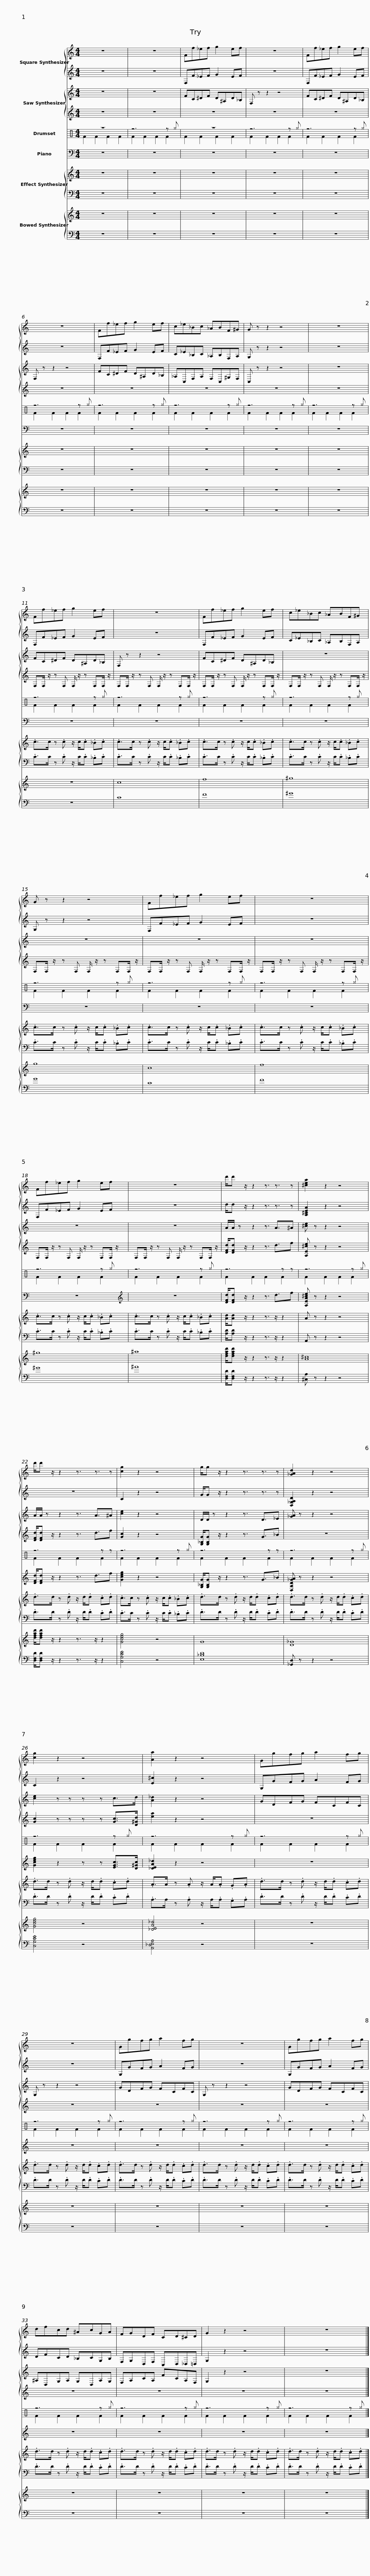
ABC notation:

X:1
%%score { 1 | 2 } { 3 | 4 } ( 5 6 ) 7 { 8 | 9 } { 10 | 11 }
L:1/8
M:4/4
I:linebreak $
K:C
V:1 treble
V:2 treble
V:3 treble
V:4 treble
V:5 perc
K:none
V:6 perc
K:none
V:7 bass
V:8 treble
V:9 bass
V:10 treble
V:11 bass
V:1
 z8 | z8 | Ff_ef g2 ef | z8 |$ Ff_ef g2 ef | %5
 z8 | Ff_ef g2 ef |$ c_e_Bc _ABF^G | G z z2 z4 | z8 | %10
 Ff_ef g2 ef |$ z8 | Ff_ef g2 ef |$ c_e_Bc _ABF^G | G z z2 z4 |$ %15
 Ff_ef g2 ef | z8 | Ff_ef g2 ef |$ z8 | d'/d' z/ z2 z3/2 z3/2 z | %20
 [^cea]2 z2 z4 |$ d'/d' z/ z2 z3/2 z3/2 z | [cg]2 z2 z4 | g/g z/ z2 z3/2 z3/2 z |$ [_GAd]2 z2 z4 | %25
 [cg]2 z2 z4 | [Aa]2 z2 z4 |$ Ggfg a2 fg | z8 | Ggfg a2 fg |$ %30
 z8 | Ggfg a2 fg | dfcd ^AcGA |$ FGDF CD^CD | G2 z2 z4 | %35
 z8 |] %36
V:2
 z8 | z8 | F,F_EF G2 EF | z8 |$ F,F_EF G2 EF | %5
 z8 | F,F_EF G2 EF |$ C_E_B,C _A,B,F,A, | G, z z2 z4 | z8 | %10
 F,F_EF G2 EF |$ z8 | F,F_EF G2 EF |$ C_E_B,C _A,B,F,A, | G, z z2 z4 |$ %15
 F,F_EF G2 EF | z8 | F,F_EF G2 EF |$ z8 | d/d z/ z2 z3/2 z3/2 z | %20
 [A,^CEA]2 z2 z4 |$ z8 | C2 z2 z4 | G/G z/ z2 z3/2 z3/2 z |$ [D,_G,A,D]2 z2 z4 | %25
 C2 z2 z4 | [E^c]2 z2 z4 |$ G,GFG A2 FG | z8 | G,GFG A2 FG |$ %30
 z8 | G,GFG A2 FG | DFCD _B,CG,B, |$ F,G,D,F, C,D,_D,=D, | G,2 z2 z4 | %35
 z8 |] %36
V:3
 z8 | z8 | FC^DF D^A,D_B, | F, z z2 z4 |$ FC^DF D^A,D_B, | %5
 F, z z2 z4 | FC^DF D^A,D_B, |$ _A,C,F,A, F,C,^G,F, | C, z z2 z4 | z8 | %10
 FC^DF D^A,D_B, |$ F, z z2 z4 | FC^DF D^A,D_B, |$ z8 | z8 |$ %15
 z8 | z8 | z8 |$ z8 | A/A/ z z2 z3/2 A3/2^A | %20
 [^ce] z z2 z4 |$ A/A/ z z2 z3/2 A3/2^A | [ce]2 z2 z4 | D/D/ z z2 z3/2 D3/2_E |$ [_GA] z z2 z4 | %25
 [ce]2 z z z z c>d | [A_d]2 z2 z4 |$ GDFG FCFC | G, z z2 z4 | GDFG FCFC |$ %30
 G, z z2 z4 | GDFG FCFC | ^A,D,G,A, G,D,A,G, |$ F,A,CA, FCA,F, | G,2 z2 z4 | %35
 z8 |] %36
V:4
 z8 | z8 | z8 | z8 |$ z8 | %5
 z8 | z8 |$ z8 | z8 | z8 | %10
 F,F,/ z/ z F, F,/ z/ z F,F,/ z/ |$ F,F,/ z/ z F, F,/ z/ z F,F,/ z/ | F,F,/ z/ z F, F,/ z/ z F,F,/ z/ |$ F,F,/ z/ z F, F,/ z/ z F,F,/ z/ | F,F,/ z/ z F, F,/ z/ z F,F,/ z/ |$ %15
 F,F,/ z/ z F, F,/ z/ z F,F,/ z/ | F,F,/ z/ z F, F,/ z/ z F,F,/ z/ | F,F,/ z/ z F, F,/ z/ z F,F,/ z/ |$ F,F,/ z/ z F, F,/ z/ z F,F,/ z/ | [DFd]/[DFd] z/ z2 z3/2 d3/2f | %20
 [A,E^ce] z z2 z4 |$ [DFd]/[DFd] z/ z2 z3/2 d3/2f | [Gc]2 z2 z4 | [G,_B,G]/[G,B,G] z/ z2 z3/2 G3/2_B |$ z8 | %25
 [Gc]2 z z z z [Gc]>[D^Gd] | [ea]2 z2 z4 |$ z8 | z8 | z8 |$ %30
 z8 | z8 | z8 |$ z8 | z8 | %35
 z8 |] %36
V:5
 z8 | z6 z ^g | z8 | z6 z ^g |$ z6 z ^g | %5
 z6 z ^g | z6 z ^g |$ z6 z ^g | z6 z ^g | z6 z ^g | %10
 z6 z ^g |$ z6 z ^g | z6 z ^g |$ z6 z ^g | z6 z ^g |$ %15
 z6 z ^g | z6 z ^g | z6 z ^g |$ z6 z ^g | z6 z z | %20
 z6 z ^g |$ z6 z z | z6 z ^g | z6 z z |$ z6 z ^g | %25
 z6 z ^g | z6 z ^g |$ z6 z ^g | z6 z ^g | z6 z ^g |$ %30
 z6 z ^g | z6 z ^g | z6 z ^g |$ z6 z ^g | z6 z ^g | %35
 z6 z ^g |] %36
V:6
 F2 F2 F2 F2 | F2 F2 F2 F2 | F2 F2 F2 F2 | F2 F2 F2 F2 |$ F2 F2 F2 F2 | %5
 F2 F2 F2 F2 | F2 F2 F2 F2 |$ F2 F2 F2 F2 | F2 F2 F2 F2 | F2 F2 F2 F2 | %10
 F2 F2 F2 F2 |$ F2 F2 F2 F2 | F2 F2 F2 F2 |$ F2 F2 F2 F2 | F2 F2 F2 F2 |$ %15
 F2 F2 F2 F2 | F2 F2 F2 F2 | F2 F2 F2 F2 |$ F2 F2 F2 F2 | F2 F2 F2 F2 | %20
 F2 F2 F2 F2 |$ F2 F2 F2 F2 | F2 F2 F2 F2 | F2 F2 F2 F2 |$ F2 F2 F2 F2 | %25
 F2 F2 F2 F2 | F2 F2 F2 F2 |$ F2 F2 F2 F2 | F2 F2 F2 F2 | F2 F2 F2 F2 |$ %30
 F2 F2 F2 F2 | F2 F2 F2 F2 | F2 F2 F2 F2 |$ F2 F2 F2 F2 | F2 F2 F2 F2 | %35
 F2 F2 F2 F2 |] %36
V:7
 z8 | z8 | z8 | z8 |$ z8 | %5
 z8 | z8 |$ z8 | z8 | z8 | %10
 z8 |$ z8 | z8 |$ z8 | z8 |$ %15
 z8 | z8 | z8 |$[K:treble] z8 | [DFd]/[DFd] z/ z2 z3/2 d3/2f | %20
 [A,EA^ce] z z2 z4 |$ [DFd]/[DFd] z/ z2 z3/2 d3/2f | [Gceg]2 z2 z4 | [G,_B,G]/[G,B,G] z/ z2 z3/2 G3/2_B |$ [D,A,D_GA] z z2 z4 | %25
 [Gceg]2 z2 z z [EGc]>[D^Gc] | [_DEA_d]2 z2 z4 |$ z8 | z8 | z8 |$ %30
 z8 | z8 | z8 |$ z8 | z8 | %35
 z8 |] %36
V:8
 z8 | z8 | z8 | z8 |$ z8 | %5
 z8 | z8 |$ z8 | z8 | z8 | %10
 .c>c z .c z/ c/.c ._B.c |$ .c>c z .c z/ c/.c ._B.c | .c>c z .c z/ c/.c ._B.c |$ .c>c z .c z/ c/.c ._B.c | .c>c z .c z/ c/.c ._B.c |$ %15
 .c>c z .c z/ c/.c ._B.c | .c>c z .c z/ c/.c ._B.c | .c>c z .c z/ c/.c ._B.c |$ .c>c z .c z/ c/.c ._B.c | [Ad]/[Ad] z/ z2 z3/2 z/ z2 | %20
 A z z2 z4 |$ .d>d z .d z/ d/.d .c.d | .c>c z .c z/ c/.c ._B.c | .d>d z .d z/ d/.d .c.d |$ .d>d z .d z/ d/.d .c.d | %25
 .d>d z .d z/ d/.d .c.d | .A>A z .A z/ A/.A .G.A |$ .d>d z .d z/ d/.d .c.d | .d>d z .d z/ d/.d .c.d | .d>d z .d z/ d/.d .c.d |$ %30
 .d>d z .d z/ d/.d .c.d | .d>d z .d z/ d/.d .c.d | .d>d z .d z/ d/.d .c.d |$ .d>d z .d z/ d/.d .c.d | .d>d z .d z/ d/.d .c.d | %35
 .d>d z .d z/ d/.d .c.d |] %36
V:9
 z8 | z8 | z8 | z8 |$ z8 | %5
 z8 | z8 |$ z8 | z8 | z8 | %10
 .C>C z .C z/ C/.C ._B,.C |$ .C>C z .C z/ C/.C ._B,.C | .C>C z .C z/ C/.C ._B,.C |$ .C>C z .C z/ C/.C ._B,.C | .C>C z .C z/ C/.C ._B,.C |$ %15
 .C>C z .C z/ C/.C ._B,.C | .C>C z .C z/ C/.C ._B,.C | .C>C z .C z/ C/.C ._B,.C |$ .C>C z .C z/ C/.C ._B,.C | [A,D]/[A,D] z/ z2 z3/2 z/ z2 | %20
 A,, z z2 z4 |$ .D>D z .D z/ D/.D .C.D | .C>C z .C z/ C/.C ._B,.C | .D>D z .D z/ D/.D .C.D |$ .D>D z .D z/ D/.D .C.D | %25
 .D>D z .D z/ D/.D .C.D | .A,>A, z .A, z/ A,/.A, .G,.A, |$ .D>D z .D z/ D/.D .C.D | .D>D z .D z/ D/.D .C.D | .D>D z .D z/ D/.D .C.D |$ %30
 .D>D z .D z/ D/.D .C.D | .D>D z .D z/ D/.D .C.D | .D>D z .D z/ D/.D .C.D |$ .D>D z .D z/ D/.D .C.D | .D>D z .D z/ D/.D .C.D | %35
 .D>D z .D z/ D/.D .C.D |] %36
V:10
 z8 | z8 | z8 | z8 |$ z8 | %5
 z8 | z8 |$ z8 | z8 | z8 | %10
 z8 |$ c8 | f8 |$ ^g8 | g8 |$ %15
 c8 | f8 | ^g8 |$ ^a8 | [dfad']/[dfad'] z/ z2 z3/2 z/ z2 | %20
 [A^c]8 |$ [dfad']/[dfad'] z/ z2 z3/2 z/ z2 | [Gceg]4 z4 | G8 |$ [D_G]8 | %25
 [Gceg]4 z4 | [_DEA_d]4 z4 |$ z8 | z8 | z8 |$ %30
 z8 | z8 | z8 |$ z8 | z8 | %35
 z8 |] %36
V:11
 z8 | z8 | z8 | z8 |$ z8 | %5
 z8 | z8 |$ z8 | z8 | z8 | %10
 z8 |$ C8 | F8 |$ ^G8 | G8 |$ %15
 C8 | F8 | ^G8 |$ ^A8 | [D,F,D]/[D,F,D] z/ z2 z3/2 z/ z2 | %20
 [^C,A,] z z2 z4 |$ [D,F,D]/[D,F,D] z/ z2 z3/2 z/ z2 | [C,G,CE]4 z4 | [E,_B,D]8 |$ [_G,,D,] z z2 z4 | %25
 [C,G,CE]4 z4 | [A,,_D,E,A,]4 z4 |$ z8 | z8 | z8 |$ %30
 z8 | z8 | z8 |$ z8 | z8 | %35
 z8 |] %36
